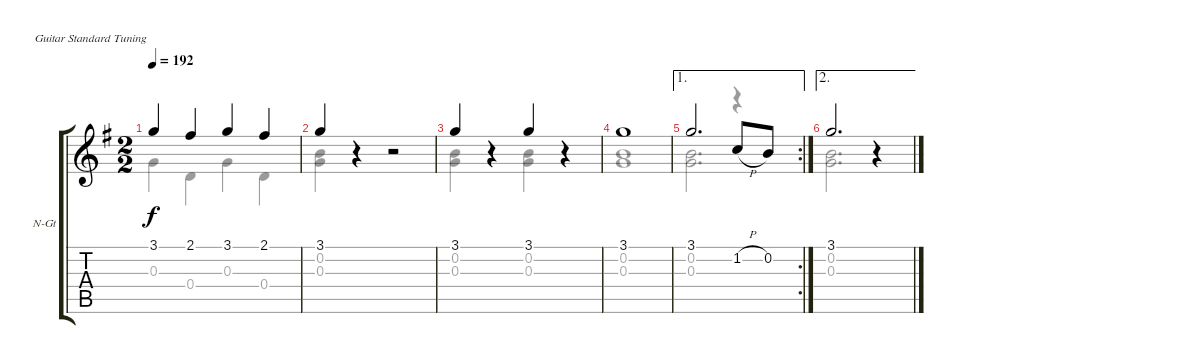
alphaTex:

\bracketExtendMode groupsimilarinstruments
\firstSystemTrackNameOrientation horizontal
\otherSystemsTrackNameOrientation horizontal
\track ("Guitar" "N-Gt") {instrument acousticguitarnylon}
\staff {score tabs}
\tuning (E4 B3 G3 D3 A2 E2)
\voice
\ts (2 2)
\tempo 192
\clef g2
\ks g
3.1.4{dy f} 2.1.4 3.1.4 2.1.4 |
3.1.4 r.4 r.2 |
3.1.4 r.4 3.1.4 r.4 |
3.1.1 |
\ae 1
\rc 2
3.1.2{d} 1.2{h}.8 0.2.8 |
\ae 2
3.1.2{d} r.4
\voice
\clef g2
\ottava regular
\simile none
\ks g
0.3.4{dy f} 0.4.4 0.3.4 0.4.4 |
(0.2 0.3).4 r.4 r.2 |
(0.2 0.3).4 r.4 (0.2 0.3).4 r.4 |
(0.2 0.3).1 |
(0.2 0.3).2{d} r.4 |
(0.2 0.3).2{d} r.4
